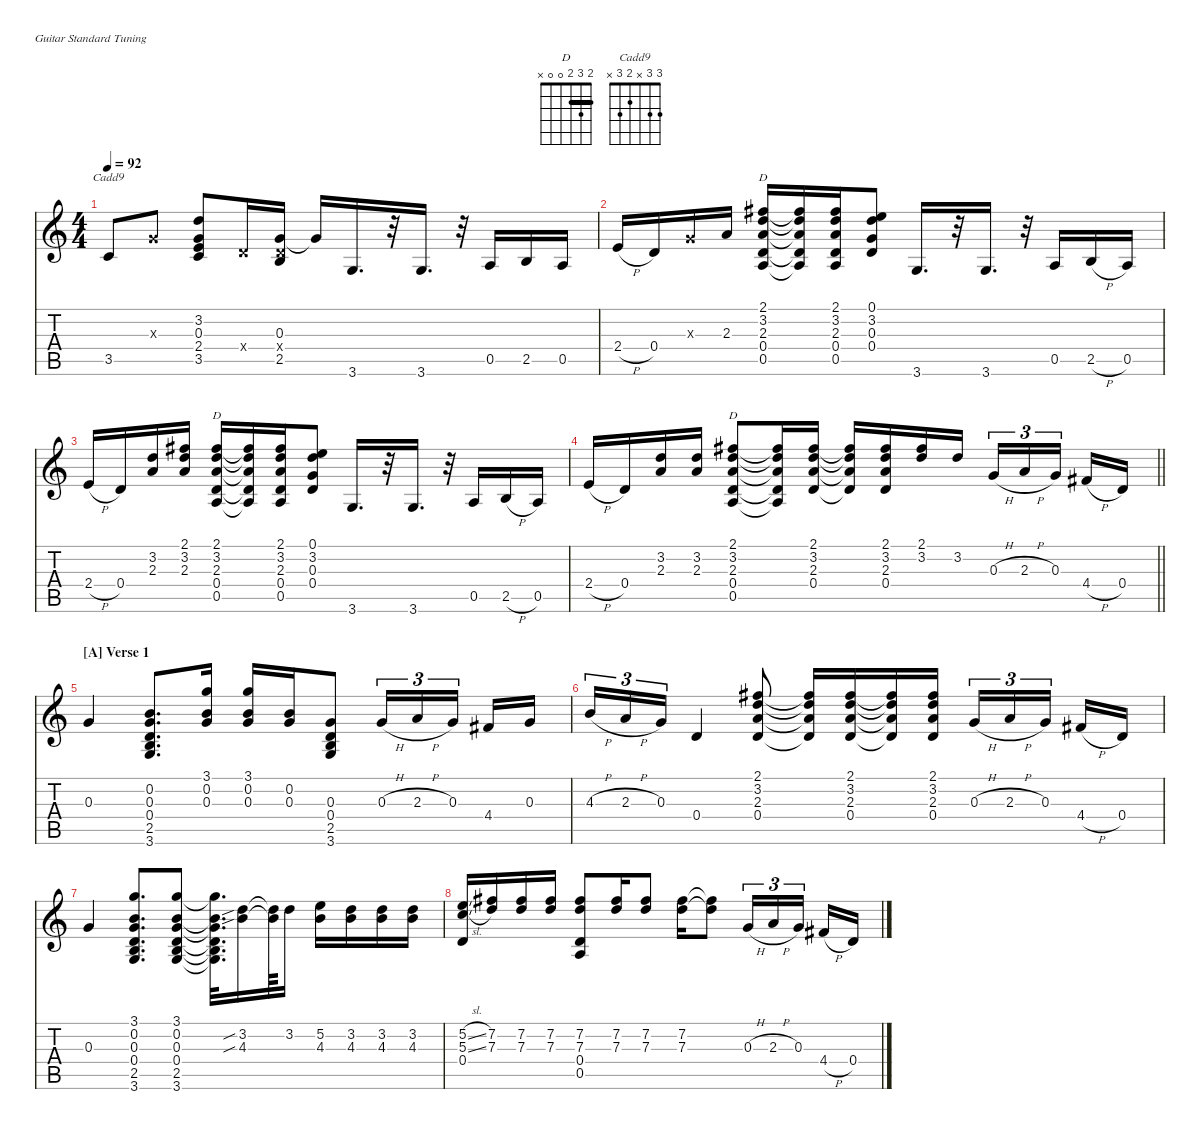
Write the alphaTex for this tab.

\hideDynamics
\bracketExtendMode nobrackets
\singleTrackTrackNamePolicy hidden
\multiTrackTrackNamePolicy hidden
\firstSystemTrackNameMode fullname
\firstSystemTrackNameOrientation horizontal
\otherSystemsTrackNameOrientation horizontal
\track ("Acoustic" "S-Gt") {instrument acousticguitarsteel}
\staff {score tabs}
\tuning (E4 B3 G3 D3 A2 E2)
\chord ("D" 2 3 2 0 0 x) {barre 2}
\chord ("Cadd9" 3 3 x 2 3 x)
\ts (4 4)
\tempo 92
\clef g2
\ks c
3.5.8{ch "Cadd9" dy f beam Up} 0.3{x}.8{beam Up} (3.2 0.3 2.4 3.5).8{beam Up} 0.4{x}.16{beam Up} (0.3 0.4{x} 2.5).16{beam Up} 0.3{t}.16{beam Up} 3.6.16{d beam Up} r.32{beam Up} 3.6.16{d beam Up} r.32{beam Up} 0.5.16{beam Up} 2.5.16{beam Up} 0.5.16{beam Up} |
2.4{h}.16{beam Up} 0.4.16{beam Up} 0.3{x}.16{beam Up} 2.3.16{beam Up} (2.1{acc #} 3.2 2.3 0.4 0.5).16{ch "D" beam Up} (2.1{t acc #} 3.2{t} 2.3{t} 0.4{t} 0.5{t}).16{beam Up} (2.1{acc #} 3.2 2.3 0.4 0.5).16{beam Up} (0.1 3.2 0.3 0.4).8{beam Up} 3.6.16{d beam Up} r.32{beam Up} 3.6.16{d beam Up} r.32{beam Up} 0.5.16{beam Up} 2.5{h}.16{beam Up} 0.5.16{beam Up} |
2.4{h}.16{beam Up} 0.4.16{beam Up} (3.2 2.3).16{beam Up} (2.1{acc #} 3.2 2.3).16{beam Up} (2.1{acc #} 3.2 2.3 0.4 0.5).16{ch "D" beam Up} (2.1{t acc #} 3.2{t} 2.3{t} 0.4{t} 0.5{t}).16{beam Up} (2.1{acc #} 3.2 2.3 0.4 0.5).16{beam Up} (0.1 3.2 0.3 0.4).8{beam Up} 3.6.16{d beam Up} r.32{beam Up} 3.6.16{d beam Up} r.32{beam Up} 0.5.16{beam Up} 2.5{h}.16{beam Up} 0.5.16{beam Up} |
\barLineRight lightlight
2.4{h}.16{beam Up} 0.4.16{beam Up} (3.2 2.3).16{beam Up} (3.2 2.3).16{beam Up} (2.1{acc #} 3.2 2.3 0.4 0.5).8{ch "D" beam Up} (2.1{t acc #} 3.2{t} 2.3{t} 0.4{t} 0.5{t}).16{beam Up} (2.1{acc #} 3.2 2.3 0.4).16{beam Up} (2.1{t acc #} 3.2{t} 2.3{t} 0.4{t}).16{beam Up} (2.1{acc #} 3.2 2.3 0.4).16{beam Up} (3.2 2.1{acc #}).16{beam Up} 3.2.16{beam Up} 0.3{h}.16{tu (3 2) beam Up} 2.3{h}.16{tu (3 2) beam Up} 0.3.16{tu (3 2) beam Up} 4.4{h acc #}.16{beam Up} 0.4.16{beam Up} |
\section ("A" "Verse 1")
0.3.4{beam Up} (0.2 0.3 0.4 2.5 3.6).8{d beam Up} (3.1 0.2 0.3).16{beam Up} (3.1 0.2 0.3).16{beam Up} (0.2 0.3).16{beam Up} (0.3 0.4 2.5 3.6).8{beam Up} 0.3{h}.16{tu (3 2) beam Up} 2.3{h}.16{tu (3 2) beam Up} 0.3.16{tu (3 2) beam Up} 4.4{acc #}.16{beam Up} 0.3.16{beam Up} |
4.3{h}.16{tu (3 2) beam Up} 2.3{h}.16{tu (3 2) beam Up} 0.3.16{tu (3 2) beam Up} 0.4.4{beam Up} (2.1{acc #} 3.2 2.3 0.4).8{beam Up} (2.1{t acc #} 3.2{t} 2.3{t} 0.4{t}).16{beam Up} (2.1{acc #} 3.2 2.3 0.4).16{beam Up} (2.1{t acc #} 3.2{t} 2.3{t} 0.4{t}).16{beam Up} (2.1{acc #} 3.2 2.3 0.4).16{beam Up} 0.3{h}.16{tu (3 2) beam Up} 2.3{h}.16{tu (3 2) beam Up} 0.3.16{tu (3 2) beam Up} 4.4{h acc #}.16{beam Up} 0.4.16{beam Up} |
0.3.4{beam Up} (3.1 0.2 0.3 0.4 2.5 3.6).8{d beam Up} (3.1 0.2 0.3 0.4 2.5 3.6).8{beam Up} (3.1{t} 0.2{t} 0.3{t} 0.4{t} 2.5{t} 3.6{t}).32{d beam Down} (3.2{sib} 4.3{sib}).16{beam Down} (3.2{t} 4.3{t}).64{beam Down} 3.2.16{beam Down} (5.2 4.3).16{beam Down} (3.2 4.3).16{beam Down} (3.2 4.3).16{beam Down} (3.2 4.3).16{beam Down} |
(5.2{sl} 5.3{sl} 0.4).16{beam Up} (7.2{acc #} 7.3).16{beam Up} (7.2{acc #} 7.3).16{beam Up} (7.2{acc #} 7.3).16{beam Up} (7.2{acc #} 7.3 0.4 0.5).8{beam Up} (7.2{acc #} 7.3).16{beam Up} (7.2{acc #} 7.3).8{beam Up} (7.2{acc #} 7.3).16{beam Down} (7.2{t acc #} 7.3{t}).8{beam Down} 0.3{h}.16{tu (3 2) beam Up} 2.3{h}.16{tu (3 2) beam Up} 0.3.16{tu (3 2) beam Up} 4.4{h acc #}.16{beam Up} 0.4.16{beam Up}
